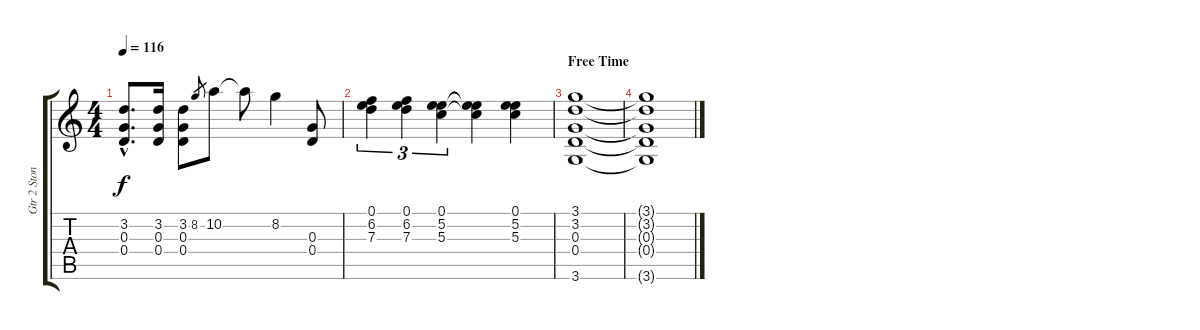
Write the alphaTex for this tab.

\track ("Gtr 2 Stone Gossard" "Gtr 2 Ston") {instrument overdrivenguitar}
\staff {score tabs}
\tuning (E4 B3 G3 D3 A2 E2) {hide}
\ts (4 4)
\tempo 116
\clef g2
\ks c
(3.2{hac} 0.3{hac} 0.4{hac}).8{d dy f} (3.2 0.3 0.4).16 (3.2 0.3 0.4).8 8.2.8{gr} 10.2.8 10.2{t}.8 8.2.4 (0.3 0.4).8 |
(0.1 6.2 7.3).4{tu (3 2)} (0.1 6.2 7.3).4{tu (3 2)} (0.1 5.2 5.3).4{tu (3 2)} (0.1{t} 5.2{t} 5.3{t}).4 (0.1 5.2 5.3).4 |
\section ("" "Free Time")
(3.1 3.2 0.3 0.4 3.6).1 |
(3.1{t} 3.2{t} 0.3{t} 0.4{t} 3.6{t}).1
